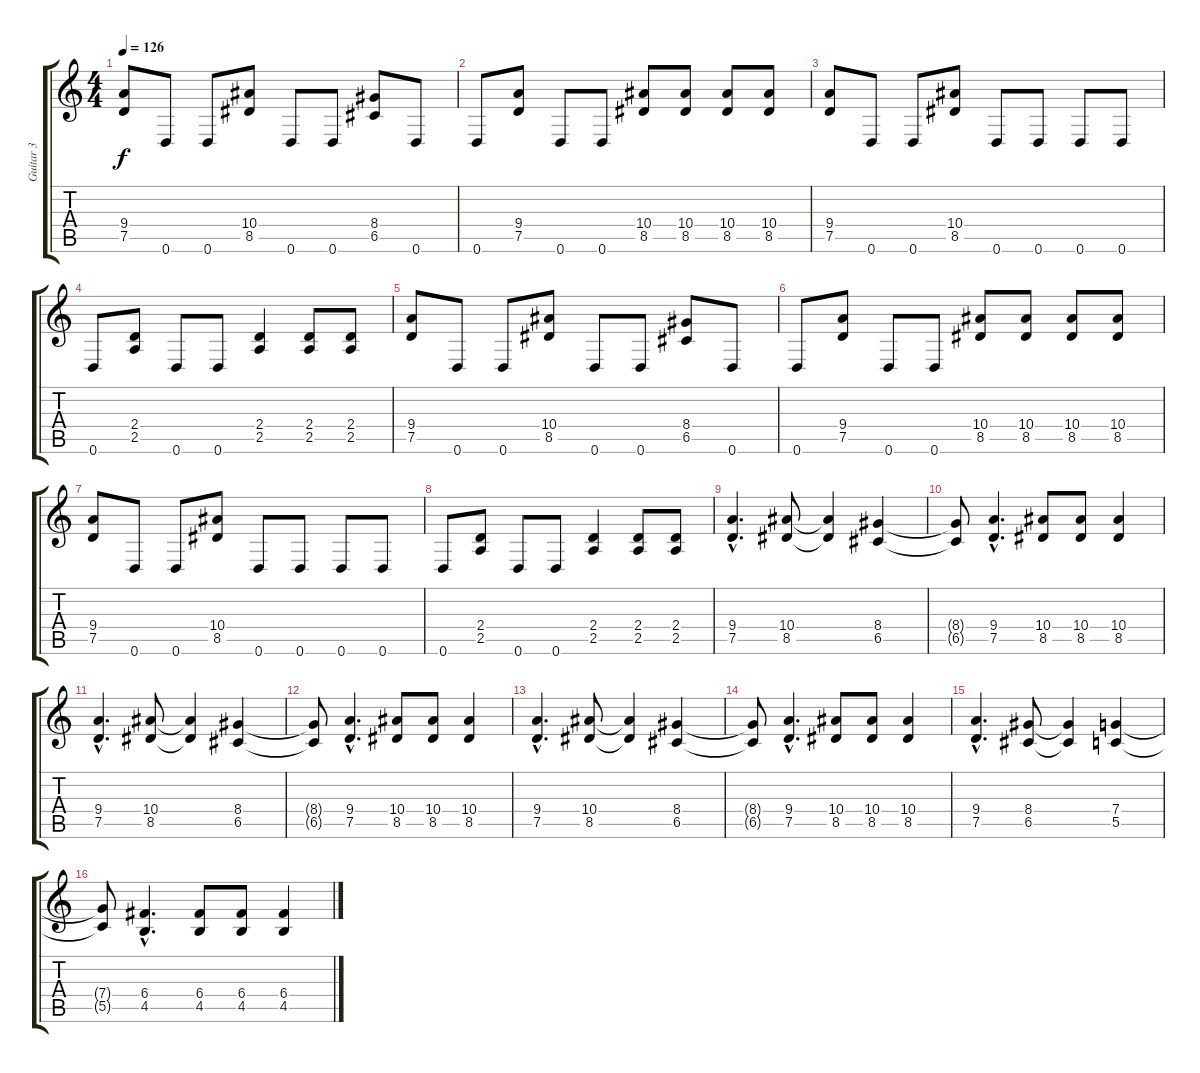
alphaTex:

\track ("Guitar 3" "Guitar 3") {instrument distortionguitar}
\staff {score tabs}
\tuning (D4 A3 F3 C3 G2 D2) {hide}
\ts (4 4)
\tempo 126
\clef g2
\ks c
(9.4 7.5).8{dy f} 0.6.8 0.6.8 (10.4 8.5).8 0.6.8 0.6.8 (8.4 6.5).8 0.6.8 |
0.6.8 (9.4 7.5).8 0.6.8 0.6.8 (10.4 8.5).8 (10.4 8.5).8 (10.4 8.5).8 (10.4 8.5).8 |
(9.4 7.5).8 0.6.8 0.6.8 (10.4 8.5).8 0.6.8 0.6.8 0.6.8 0.6.8 |
0.6.8 (2.4 2.5).8 0.6.8 0.6.8 (2.4 2.5).4 (2.4 2.5).8 (2.4 2.5).8 |
(9.4 7.5).8 0.6.8 0.6.8 (10.4 8.5).8 0.6.8 0.6.8 (8.4 6.5).8 0.6.8 |
0.6.8 (9.4 7.5).8 0.6.8 0.6.8 (10.4 8.5).8 (10.4 8.5).8 (10.4 8.5).8 (10.4 8.5).8 |
(9.4 7.5).8 0.6.8 0.6.8 (10.4 8.5).8 0.6.8 0.6.8 0.6.8 0.6.8 |
0.6.8 (2.4 2.5).8 0.6.8 0.6.8 (2.4 2.5).4 (2.4 2.5).8 (2.4 2.5).8 |
(9.4{hac} 7.5{hac}).4{d} (10.4 8.5).8 (10.4{t} 8.5{t}).4 (8.4 6.5).4 |
(8.4{t} 6.5{t}).8 (9.4{hac} 7.5{hac}).4{d} (10.4 8.5).8 (10.4 8.5).8 (10.4 8.5).4 |
(9.4{hac} 7.5{hac}).4{d} (10.4 8.5).8 (10.4{t} 8.5{t}).4 (8.4 6.5).4 |
(8.4{t} 6.5{t}).8 (9.4{hac} 7.5{hac}).4{d} (10.4 8.5).8 (10.4 8.5).8 (10.4 8.5).4 |
(9.4{hac} 7.5{hac}).4{d} (10.4 8.5).8 (10.4{t} 8.5{t}).4 (8.4 6.5).4 |
(8.4{t} 6.5{t}).8 (9.4{hac} 7.5{hac}).4{d} (10.4 8.5).8 (10.4 8.5).8 (10.4 8.5).4 |
(9.4{hac} 7.5{hac}).4{d} (8.4 6.5).8 (8.4{t} 6.5{t}).4 (7.4 5.5).4 |
(7.4{t} 5.5{t}).8 (6.4{hac} 4.5{hac}).4{d} (6.4 4.5).8 (6.4 4.5).8 (6.4 4.5).4
